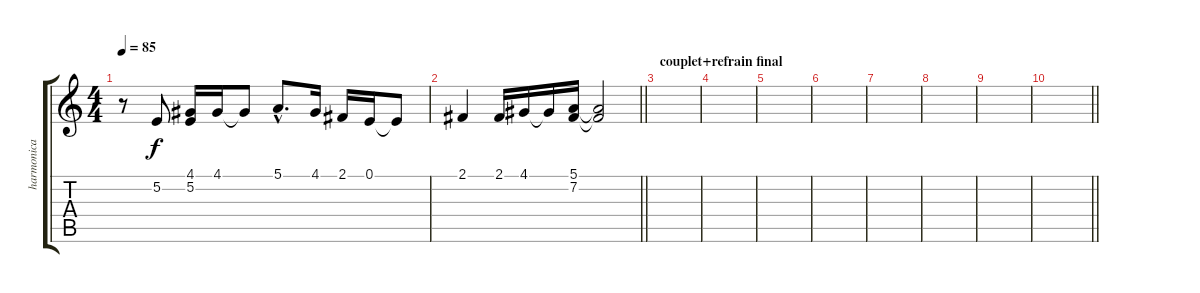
\track ("harmonica" "harmonica") {instrument harmonica}
\staff {score tabs}
\tuning (E4 B3 G3 D3 A2 E2) {hide}
\ts (4 4)
\tempo 85
\clef g2
\ks c
r.8{dy f} 5.2.8 (4.1 5.2).16 4.1.16 4.1{t}.8 5.1{hac}.8{d} 4.1.16 2.1.16 0.1.16 0.1{t}.8 |
\barLineRight lightlight
2.1.4 2.1.16 4.1.16 4.1{t}.16 (5.1 7.2).16 (5.1{t} 7.2{t}).2 |
\section ("" "couplet+refrain final")
|
|
|
|
|
|
|
\barLineRight lightlight
